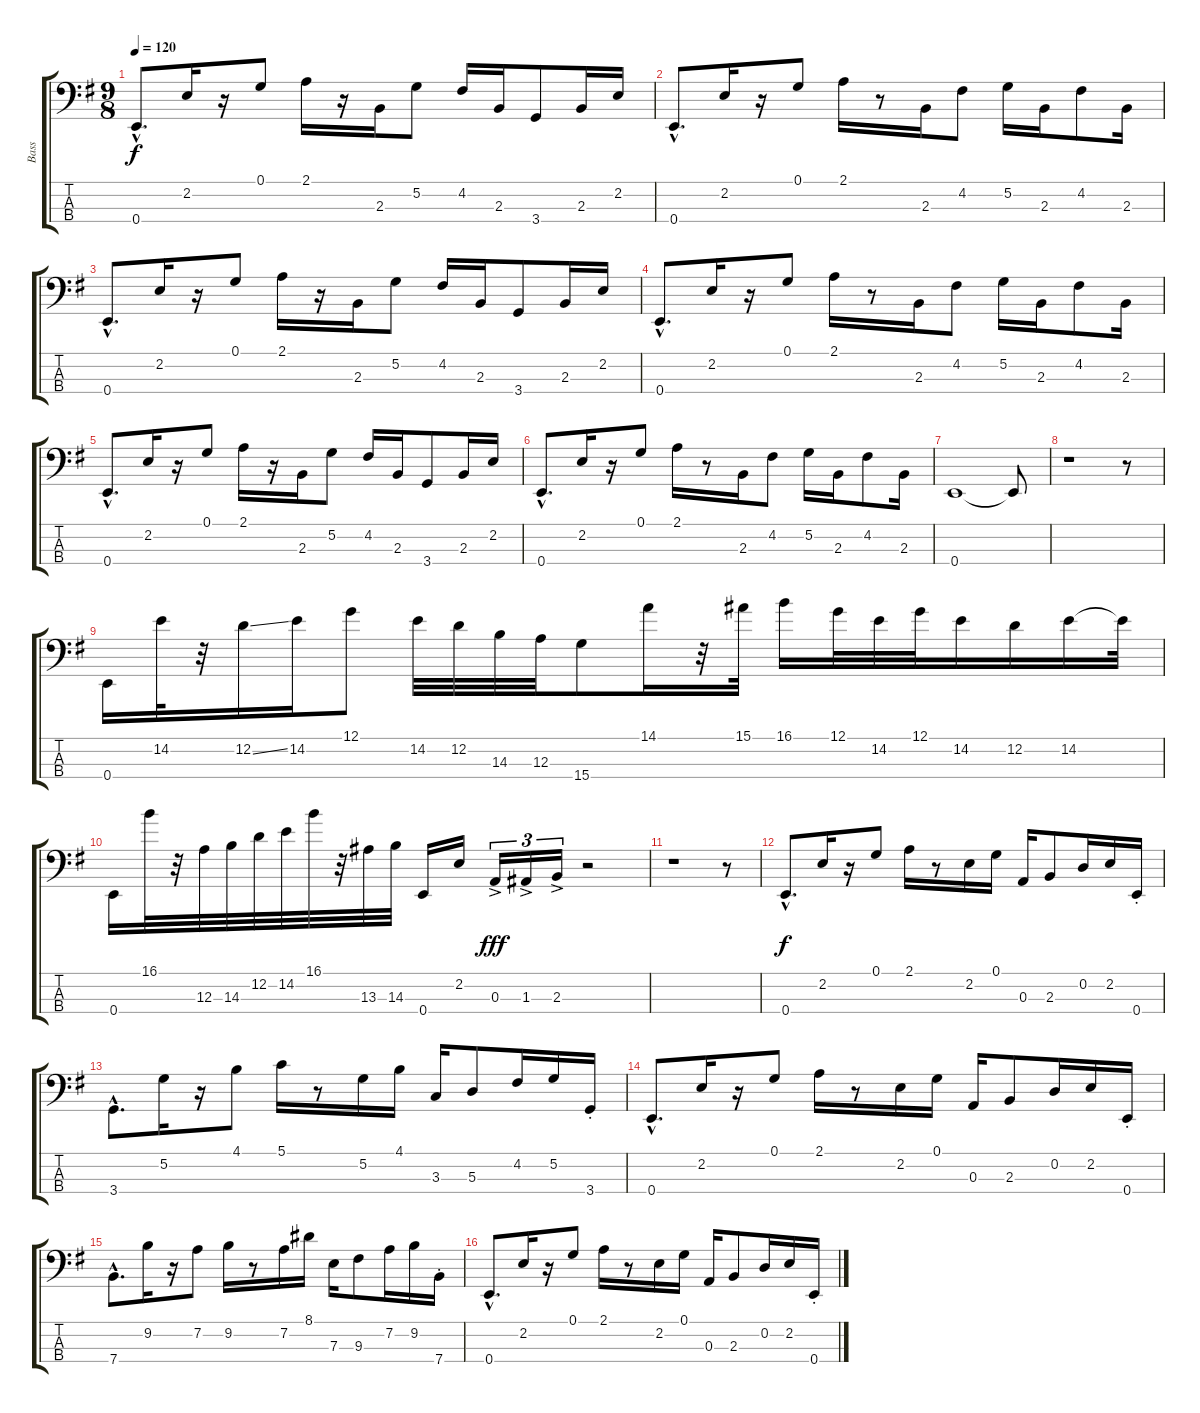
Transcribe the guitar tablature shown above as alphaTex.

\track ("Bass" "Bass") {instrument electricbassfinger}
\staff {score tabs}
\tuning (G2 D2 A1 E1) {hide}
\ts (9 8)
\tempo 120
\clef f4
\ks g
0.4{hac}.8{d dy f} 2.2.16 r.16 0.1.8 2.1.16 r.16 2.3.16 5.2.8 4.2.16 2.3.16 3.4.8 2.3.16 2.2.16 |
0.4{hac}.8{d} 2.2.16 r.16 0.1.8 2.1.16 r.8 2.3.16 4.2.8 5.2.16 2.3.16 4.2.8 2.3.16 |
0.4{hac}.8{d} 2.2.16 r.16 0.1.8 2.1.16 r.16 2.3.16 5.2.8 4.2.16 2.3.16 3.4.8 2.3.16 2.2.16 |
0.4{hac}.8{d} 2.2.16 r.16 0.1.8 2.1.16 r.8 2.3.16 4.2.8 5.2.16 2.3.16 4.2.8 2.3.16 |
0.4{hac}.8{d} 2.2.16 r.16 0.1.8 2.1.16 r.16 2.3.16 5.2.8 4.2.16 2.3.16 3.4.8 2.3.16 2.2.16 |
0.4{hac}.8{d} 2.2.16 r.16 0.1.8 2.1.16 r.8 2.3.16 4.2.8 5.2.16 2.3.16 4.2.8 2.3.16 |
0.4.1{volume 0} 0.4{t}.8 |
r.1 r.8 |
0.4.16{volume 16} 14.2.32 r.32 12.2{ss}.16 14.2.16 12.1.8 14.2.32 12.2.32 14.3.32 12.3.32 15.4.8 14.1.16 r.32 15.1.32 16.1.16 12.1.32 14.2.32 12.1.32 14.2.16 12.2.16 14.2.16 14.2{t}.32 |
0.4.16 16.1.32 r.32 12.3.32 14.3.32 12.2.32 14.2.32 16.1.32 r.32 13.3.32 14.3.32 0.4.16 2.2.16 0.3{ac}.16{tu (3 2) dy fff} 1.3{ac}.16{tu (3 2)} 2.3{ac}.16{tu (3 2)} r.2 |
r.1 r.8 |
0.4{hac}.8{d dy f} 2.2.16 r.16 0.1.8 2.1.16 r.8 2.2.16 0.1.16 0.3.16 2.3.8 0.2.16 2.2.16 0.4{st}.16 |
3.4{hac}.8{d} 5.2.16 r.16 4.1.8 5.1.16 r.8 5.2.16 4.1.16 3.3.16 5.3.8 4.2.16 5.2.16 3.4{st}.16 |
0.4{hac}.8{d} 2.2.16 r.16 0.1.8 2.1.16 r.8 2.2.16 0.1.16 0.3.16 2.3.8 0.2.16 2.2.16 0.4{st}.16 |
7.4{hac}.8{d} 9.2.16 r.16 7.2.8 9.2.16 r.8 7.2.16 8.1.16 7.3.16 9.3.8 7.2.16 9.2.16 7.4{st}.16 |
0.4{hac}.8{d} 2.2.16 r.16 0.1.8 2.1.16 r.8 2.2.16 0.1.16 0.3.16 2.3.8 0.2.16 2.2.16 0.4{st}.16
